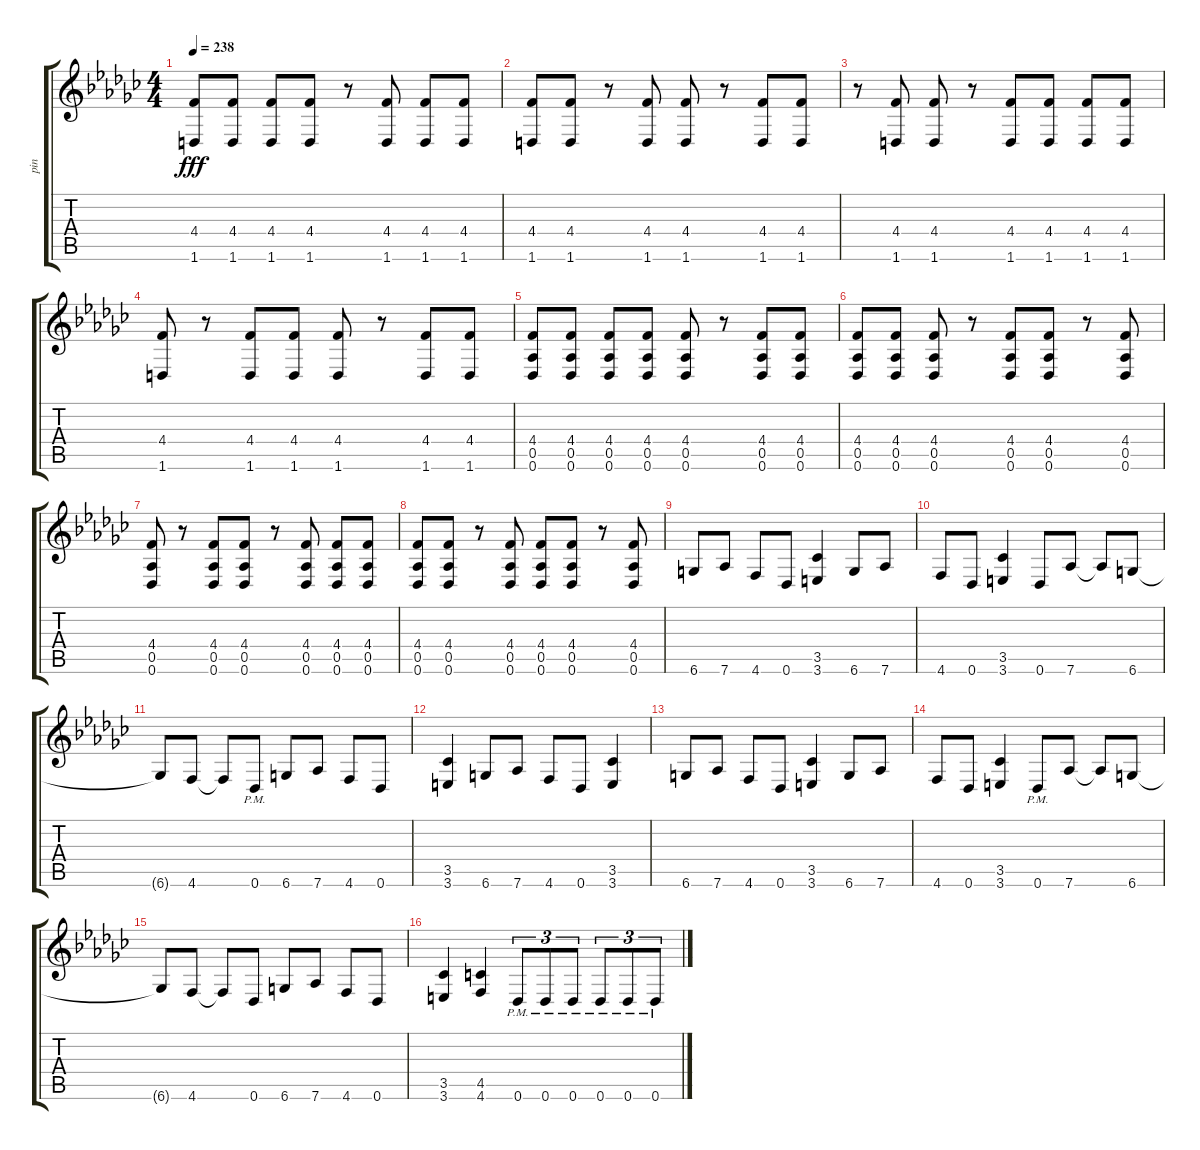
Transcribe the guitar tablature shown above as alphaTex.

\track ("pin" "pin") {instrument distortionguitar}
\staff {score tabs}
\tuning (Eb4 Bb3 Gb3 Db3 Ab2 Db2) {hide}
\ts (4 4)
\tempo 238
\clef g2
\ks gb
(4.4 1.6).8{dy fff} (4.4 1.6).8 (4.4 1.6).8 (4.4 1.6).8 r.8 (4.4 1.6).8 (4.4 1.6).8 (4.4 1.6).8 |
(4.4 1.6).8 (4.4 1.6).8 r.8 (4.4 1.6).8 (4.4 1.6).8 r.8 (4.4 1.6).8 (4.4 1.6).8 |
r.8 (4.4 1.6).8 (4.4 1.6).8 r.8 (4.4 1.6).8 (4.4 1.6).8 (4.4 1.6).8 (4.4 1.6).8 |
(4.4 1.6).8 r.8 (4.4 1.6).8 (4.4 1.6).8 (4.4 1.6).8 r.8 (4.4 1.6).8 (4.4 1.6).8 |
(4.4 0.5 0.6).8 (4.4 0.5 0.6).8 (4.4 0.5 0.6).8 (4.4 0.5 0.6).8 (4.4 0.5 0.6).8 r.8 (4.4 0.5 0.6).8 (4.4 0.5 0.6).8 |
(4.4 0.5 0.6).8 (4.4 0.5 0.6).8 (4.4 0.5 0.6).8 r.8 (4.4 0.5 0.6).8 (4.4 0.5 0.6).8 r.8 (4.4 0.5 0.6).8 |
(4.4 0.5 0.6).8 r.8 (4.4 0.5 0.6).8 (4.4 0.5 0.6).8 r.8 (4.4 0.5 0.6).8 (4.4 0.5 0.6).8 (4.4 0.5 0.6).8 |
(4.4 0.5 0.6).8 (4.4 0.5 0.6).8 r.8 (4.4 0.5 0.6).8 (4.4 0.5 0.6).8 (4.4 0.5 0.6).8 r.8 (4.4 0.5 0.6).8 |
6.6.8 7.6.8 4.6.8 0.6.8 (3.5 3.6).4 6.6.8 7.6.8 |
4.6.8 0.6.8 (3.5 3.6).4 0.6.8 7.6.8 7.6{t}.8 6.6.8 |
6.6{t}.8 4.6.8 4.6{t}.8 0.6{pm}.8 6.6.8 7.6.8 4.6.8 0.6.8 |
(3.5 3.6).4 6.6.8 7.6.8 4.6.8 0.6.8 (3.5 3.6).4 |
6.6.8 7.6.8 4.6.8 0.6.8 (3.5 3.6).4 6.6.8 7.6.8 |
4.6.8 0.6.8 (3.5 3.6).4 0.6{pm}.8 7.6.8 7.6{t}.8 6.6.8 |
6.6{t}.8 4.6.8 4.6{t}.8 0.6.8 6.6.8 7.6.8 4.6.8 0.6.8 |
(3.5 3.6).4 (4.5 4.6).4 0.6{pm}.8{tu (3 2)} 0.6{pm}.8{tu (3 2)} 0.6{pm}.8{tu (3 2)} 0.6{pm}.8{tu (3 2)} 0.6{pm}.8{tu (3 2)} 0.6{pm}.8{tu (3 2)}
